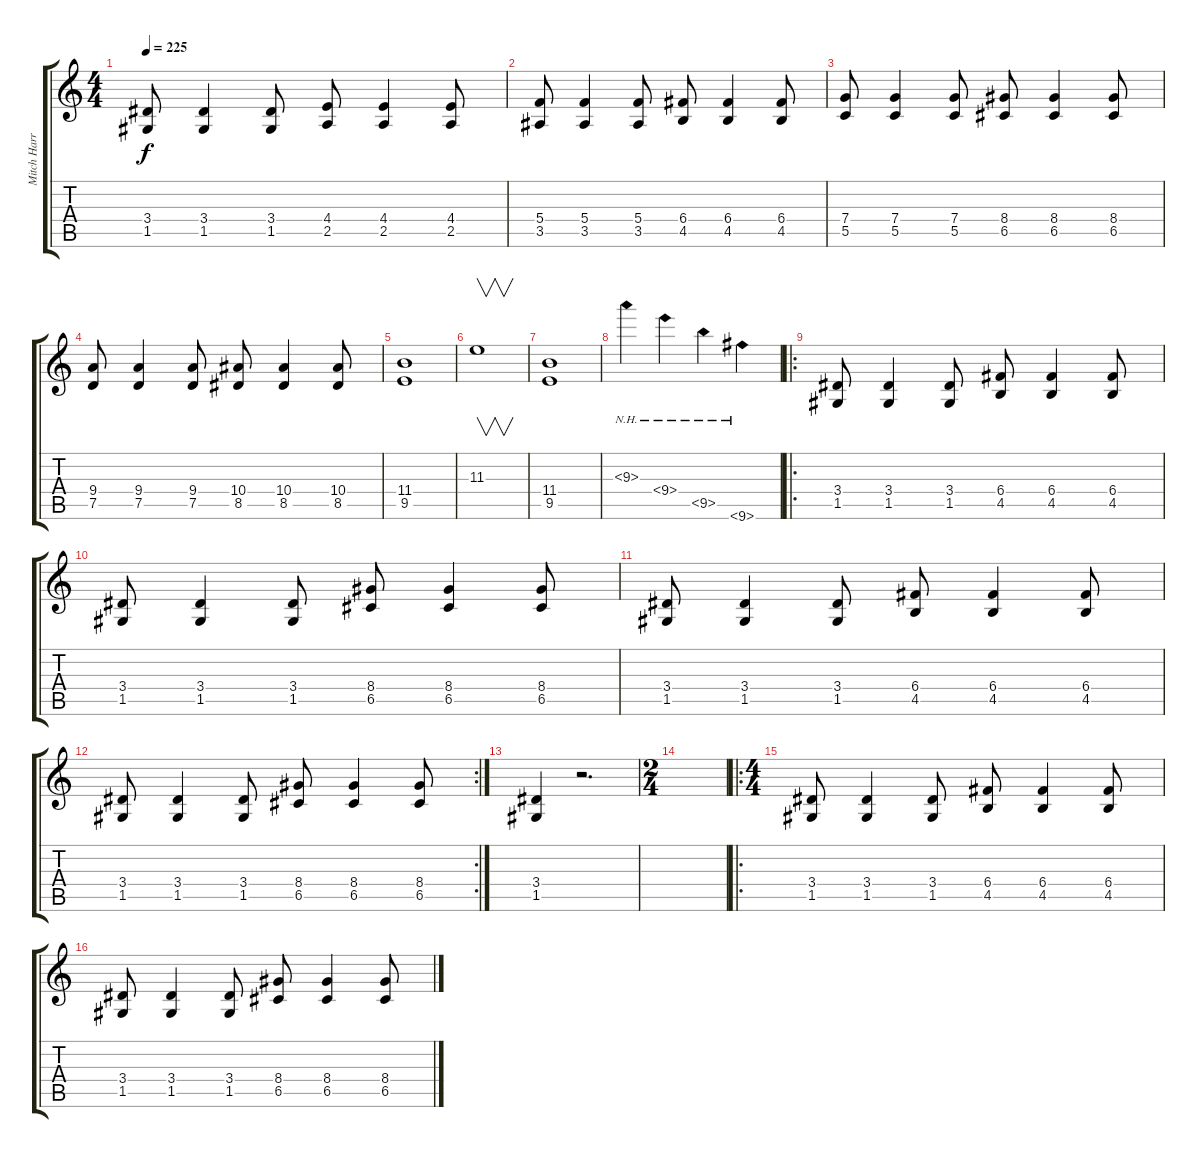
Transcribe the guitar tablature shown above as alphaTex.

\track ("Mitch Harris - Guitar" "Mitch Harr") {instrument distortionguitar}
\staff {score tabs}
\tuning (D4 A3 F3 C3 G2 D2) {hide}
\ts (4 4)
\tempo 225
\clef g2
\ks c
(3.4 1.5).8{dy f} (3.4 1.5).4 (3.4 1.5).8 (4.4 2.5).8 (4.4 2.5).4 (4.4 2.5).8 |
(5.4 3.5).8 (5.4 3.5).4 (5.4 3.5).8 (6.4 4.5).8 (6.4 4.5).4 (6.4 4.5).8 |
(7.4 5.5).8 (7.4 5.5).4 (7.4 5.5).8 (8.4 6.5).8 (8.4 6.5).4 (8.4 6.5).8 |
(9.4 7.5).8 (9.4 7.5).4 (9.4 7.5).8 (10.4 8.5).8 (10.4 8.5).4 (10.4 8.5).8 |
(11.4 9.5).1 |
11.3.1{v} |
(11.4 9.5).1 |
9.3{nh}.4 9.4{nh}.4 9.5{nh}.4 9.6{nh}.4 |
\ro
(3.4 1.5).8 (3.4 1.5).4 (3.4 1.5).8 (6.4 4.5).8 (6.4 4.5).4 (6.4 4.5).8 |
(3.4 1.5).8 (3.4 1.5).4 (3.4 1.5).8 (8.4 6.5).8 (8.4 6.5).4 (8.4 6.5).8 |
(3.4 1.5).8 (3.4 1.5).4 (3.4 1.5).8 (6.4 4.5).8 (6.4 4.5).4 (6.4 4.5).8 |
\rc 2
(3.4 1.5).8 (3.4 1.5).4 (3.4 1.5).8 (8.4 6.5).8 (8.4 6.5).4 (8.4 6.5).8 |
(3.4 1.5).4 r.2{d} |
\ts (2 4)
|
\ro
\ts (4 4)
(3.4 1.5).8 (3.4 1.5).4 (3.4 1.5).8 (6.4 4.5).8 (6.4 4.5).4 (6.4 4.5).8 |
(3.4 1.5).8 (3.4 1.5).4 (3.4 1.5).8 (8.4 6.5).8 (8.4 6.5).4 (8.4 6.5).8
